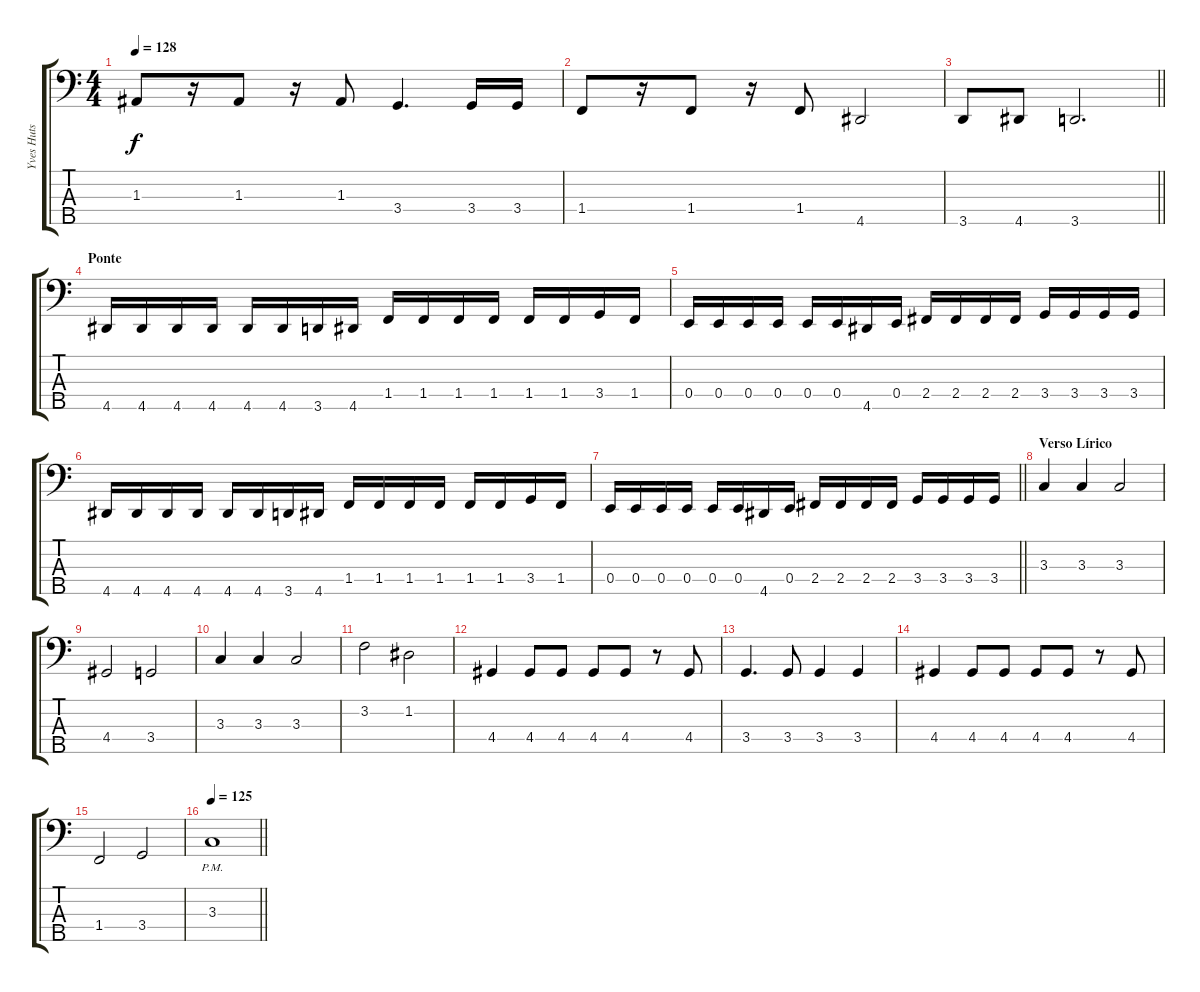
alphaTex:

\track ("Yves Huts" "Yves Huts") {instrument electricbasspick}
\staff {score tabs}
\tuning (G2 D2 A1 E1 B0) {hide}
\ts (4 4)
\tempo 128
\clef f4
\ks c
1.3.8{dy f} r.16 1.3.8 r.16 1.3.8 3.4.4{d} 3.4.16 3.4.16 |
1.4.8 r.16 1.4.8 r.16 1.4.8 4.5.2 |
\barLineRight lightlight
3.5.8 4.5.8 3.5.2{d} |
\section ("" "Ponte")
4.5.16 4.5.16 4.5.16 4.5.16 4.5.16 4.5.16 3.5.16 4.5.16 1.4.16 1.4.16 1.4.16 1.4.16 1.4.16 1.4.16 3.4.16 1.4.16 |
0.4.16 0.4.16 0.4.16 0.4.16 0.4.16 0.4.16 4.5.16 0.4.16 2.4.16 2.4.16 2.4.16 2.4.16 3.4.16 3.4.16 3.4.16 3.4.16 |
4.5.16 4.5.16 4.5.16 4.5.16 4.5.16 4.5.16 3.5.16 4.5.16 1.4.16 1.4.16 1.4.16 1.4.16 1.4.16 1.4.16 3.4.16 1.4.16 |
\barLineRight lightlight
0.4.16 0.4.16 0.4.16 0.4.16 0.4.16 0.4.16 4.5.16 0.4.16 2.4.16 2.4.16 2.4.16 2.4.16 3.4.16 3.4.16 3.4.16 3.4.16 |
\section ("" "Verso Lírico")
3.3.4 3.3.4 3.3.2 |
4.4.2 3.4.2 |
3.3.4 3.3.4 3.3.2 |
3.2.2 1.2.2 |
4.4.4 4.4.8 4.4.8 4.4.8 4.4.8 r.8 4.4.8 |
3.4.4{d} 3.4.8 3.4.4 3.4.4 |
4.4.4 4.4.8 4.4.8 4.4.8 4.4.8 r.8 4.4.8 |
1.4.2 3.4.2 |
\tempo 125
\barLineRight lightlight
3.3{pm}.1
